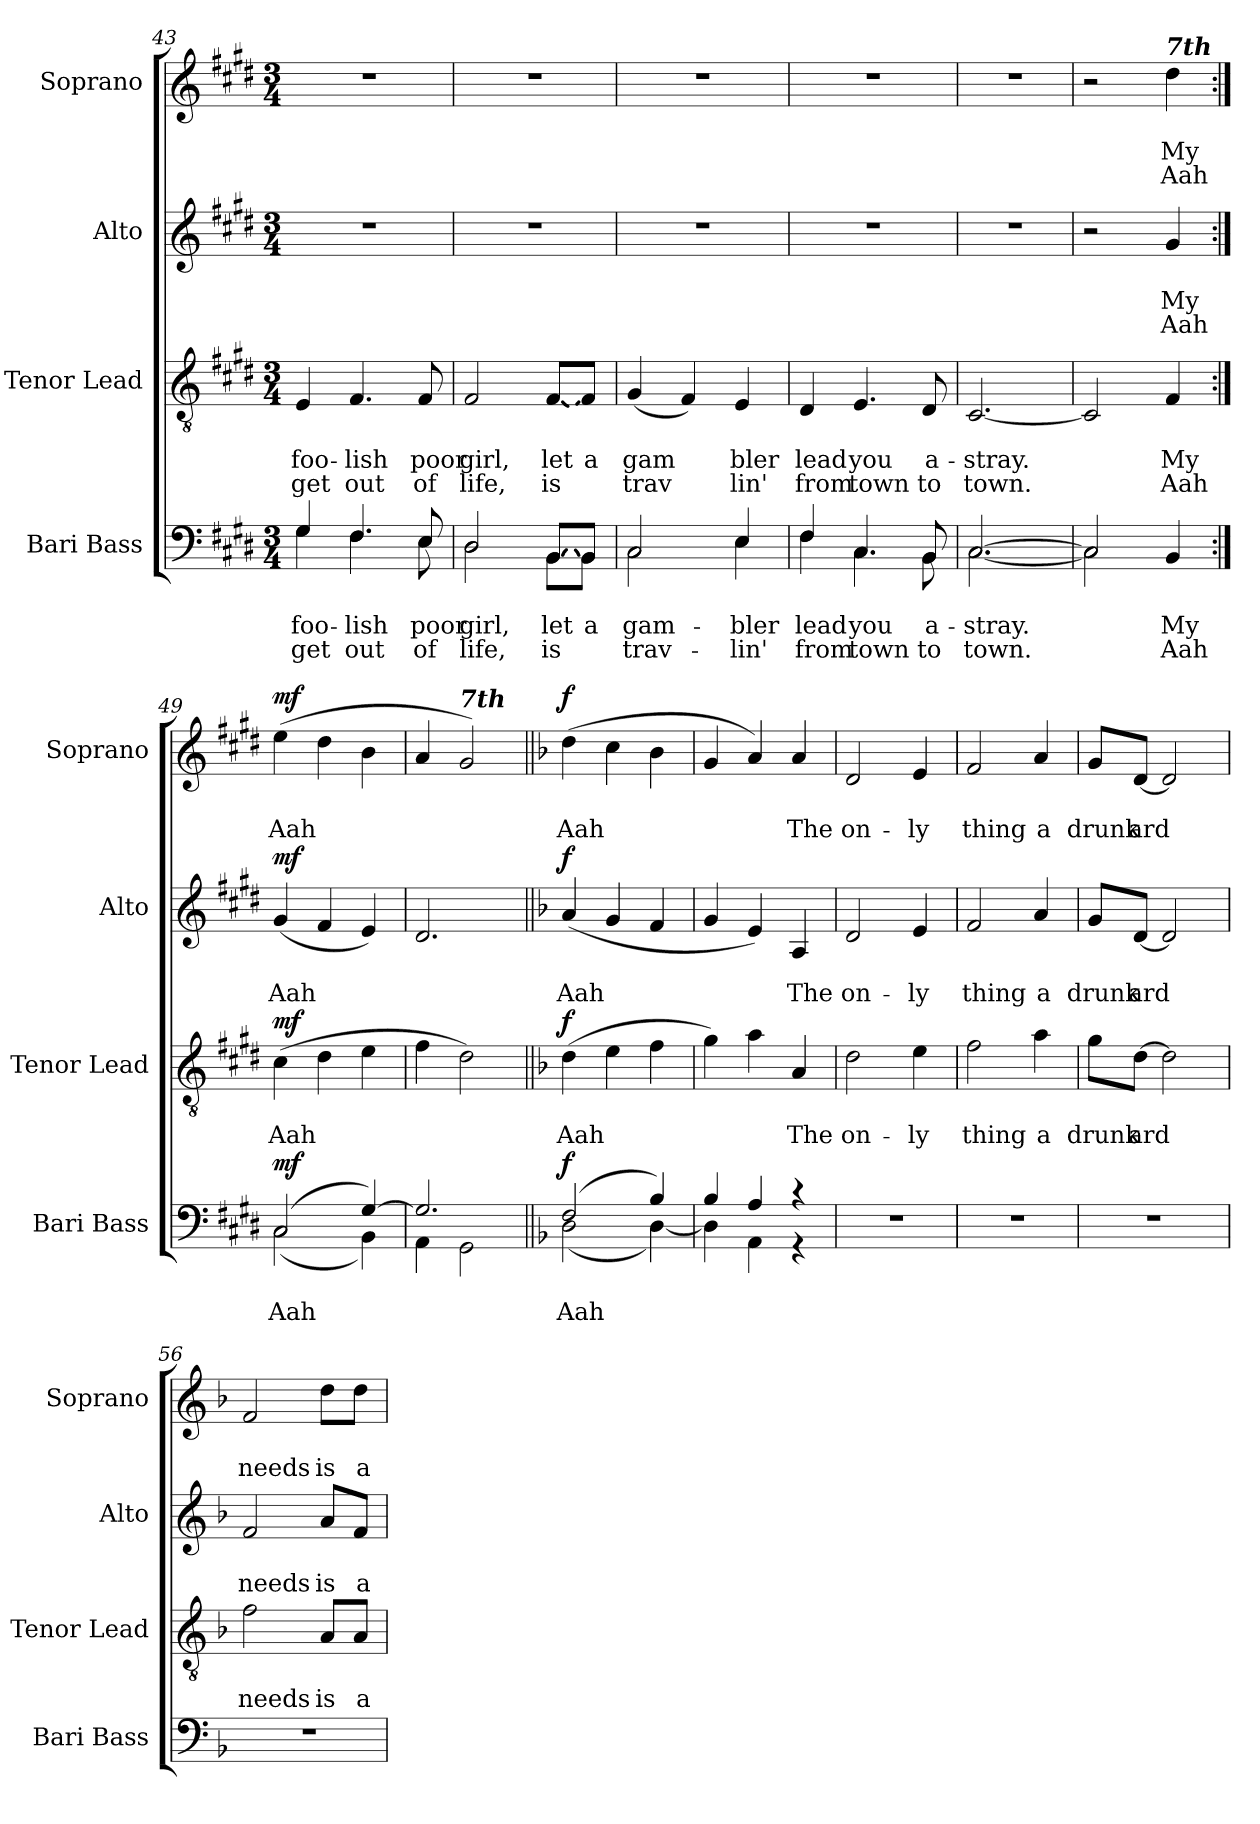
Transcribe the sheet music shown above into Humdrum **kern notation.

**kern	**text	**text	**text	**dynam	**kern	**text	**text	**text	**dynam	**kern	**text	**text	**text	**dynam	**kern	**text	**text	**text	**dynam
*part4	*part4	*part4	*part4	*part4	*part3	*part3	*part3	*part3	*part3	*part2	*part2	*part2	*part2	*part2	*part1	*part1	*part1	*part1	*part1
*staff4	*staff4	*staff4	*staff4	*staff4	*staff3	*staff3	*staff3	*staff3	*staff3	*staff2	*staff2	*staff2	*staff2	*staff2	*staff1	*staff1	*staff1	*staff1	*staff1
*I"Bari Bass	*	*	*	*	*I"Tenor Lead	*	*	*	*	*I"Alto	*	*	*	*	*I"Soprano	*	*	*	*
*I'Bari Bass	*	*	*	*	*I'Tenor  Lead	*	*	*	*	*I'Alto	*	*	*	*	*I'Soprano	*	*	*	*
*clefF4	*	*	*	*	*clefGv2	*	*	*	*	*clefG2	*	*	*	*	*clefG2	*	*	*	*
*k[f#c#g#d#]	*	*	*	*	*k[f#c#g#d#]	*	*	*	*	*k[f#c#g#d#]	*	*	*	*	*k[f#c#g#d#]	*	*	*	*
*M3/4	*	*	*	*	*M3/4	*	*	*	*	*M3/4	*	*	*	*	*M3/4	*	*	*	*
=43	=43	=43	=43	=43	=43	=43	=43	=43	=43	=43	=43	=43	=43	=43	=43	=43	=43	=43	=43
!	!	!LO:LY:b	!LO:LY:b	!	!	!	!LO:LY:b	!LO:LY:b	!	!	!	!	!	!	!	!	!	!	!
*^	*	*	*	*	*	*	*	*	*	*	*	*	*	*	*	*	*	*	*
4G#/	4G#\	.	foo-	get	.	4E/	.	foo-	get	.	2.r	.	.	.	.	2.r	.	.	.	.
!	!	!	!LO:LY:b	!LO:LY:b	!	!	!	!LO:LY:b	!LO:LY:b	!	!	!	!	!	!	!	!	!	!	!
4.F#/	4.F#\	.	-lish	out	.	4.F#/	.	-lish	out	.	.	.	.	.	.	.	.	.	.	.
!	!	!	!LO:LY:b	!LO:LY:b	!	!	!	!LO:LY:b	!LO:LY:b	!	!	!	!	!	!	!	!	!	!	!
8E/	8E\	.	poor	of	.	8F#/	.	poor	of	.	.	.	.	.	.	.	.	.	.	.
=44	=44	=44	=44	=44	=44	=44	=44	=44	=44	=44	=44	=44	=44	=44	=44	=44	=44	=44	=44	=44
!	!	!	!LO:LY:b	!LO:LY:b	!	!	!	!LO:LY:b	!LO:LY:b	!	!	!	!	!	!	!	!	!	!	!
2D#/	2D#\	.	girl,	life,	.	2F#/	.	girl,	life,	.	2.r	.	.	.	.	2.r	.	.	.	.
!LO:T:dash	!	!	!LO:LY:b	!LO:LY:b	!	!LO:T:dash	!	!LO:LY:b	!LO:LY:b	!	!	!	!	!	!	!	!	!	!	!
[8BB/L	8BB\L	.	let	is	.	[8F#/L	.	let	is	.	.	.	.	.	.	.	.	.	.	.
!	!	!	!LO:LY:b	!	!	!	!	!LO:LY:b	!	!	!	!	!	!	!	!	!	!	!	!
8BB/J]	8BB\J	.	a	.	.	8F#/J]	.	a	.	.	.	.	.	.	.	.	.	.	.	.
=45	=45	=45	=45	=45	=45	=45	=45	=45	=45	=45	=45	=45	=45	=45	=45	=45	=45	=45	=45	=45
!	!	!	!LO:LY:b	!LO:LY:b	!	!	!	!LO:LY:b	!LO:LY:b	!	!	!	!	!	!	!	!	!	!	!
2C#/	2C#\	.	gam-	trav-	.	(4G#/	.	-gam	trav	.	2.r	.	.	.	.	2.r	.	.	.	.
.	.	.	.	.	.	4F#/)	.	.	.	.	.	.	.	.	.	.	.	.	.	.
!	!	!	!LO:LY:b	!LO:LY:b	!	!	!	!LO:LY:b	!LO:LY:b	!	!	!	!	!	!	!	!	!	!	!
4E/	4E\	.	-bler	-lin'	.	4E/	.	bler	lin'	.	.	.	.	.	.	.	.	.	.	.
=46	=46	=46	=46	=46	=46	=46	=46	=46	=46	=46	=46	=46	=46	=46	=46	=46	=46	=46	=46	=46
!	!	!	!LO:LY:b	!LO:LY:b	!	!	!	!LO:LY:b	!LO:LY:b	!	!	!	!	!	!	!	!	!	!	!
4F#/	4F#\	.	lead	from	.	4D#/	.	lead	from	.	2.r	.	.	.	.	2.r	.	.	.	.
!	!	!	!LO:LY:b	!LO:LY:b	!	!	!	!LO:LY:b	!LO:LY:b	!	!	!	!	!	!	!	!	!	!	!
4.C#/	4.C#\	.	you	town	.	4.E/	.	you	town	.	.	.	.	.	.	.	.	.	.	.
!	!	!	!LO:LY:b	!LO:LY:b	!	!	!	!LO:LY:b	!LO:LY:b	!	!	!	!	!	!	!	!	!	!	!
8BB/	8BB\	.	a-	to	.	8D#/	.	a-	to	.	.	.	.	.	.	.	.	.	.	.
=47	=47	=47	=47	=47	=47	=47	=47	=47	=47	=47	=47	=47	=47	=47	=47	=47	=47	=47	=47	=47
!	!	!	!LO:LY:b	!LO:LY:b	!	!	!	!LO:LY:b	!LO:LY:b	!	!	!	!	!	!	!	!	!	!	!
[2.C#/	[2.C#\	.	-stray.	town.	.	[2.C#/	.	-stray.	town.	.	2.r	.	.	.	.	2.r	.	.	.	.
=48	=48	=48	=48	=48	=48	=48	=48	=48	=48	=48	=48	=48	=48	=48	=48	=48	=48	=48	=48	=48
2C#/]	2C#\]	.	.	.	.	2C#/]	.	.	.	.	2r	.	.	.	.	2r	.	.	.	.
!	!	!	!	!	!	!	!	!	!	!	!	!	!	!	!	!LO:TX:a:Bi:t=7th	!	!	!	!
!	!	!	!LO:LY:b	!LO:LY:b	!	!	!	!LO:LY:b	!LO:LY:b	!	!	!	!LO:LY:b	!LO:LY:b	!	!	!	!LO:LY:b	!LO:LY:b	!
4BB/	4ryy	.	My	Aah	.	4F#/	.	My	Aah	.	4g#/	.	My	Aah	.	4dd#\	.	My	Aah	.
=49:|!	=49:|!	=49:|!	=49:|!	=49:|!	=49:|!	=49:|!	=49:|!	=49:|!	=49:|!	=49:|!	=49:|!	=49:|!	=49:|!	=49:|!	=49:|!	=49:|!	=49:|!	=49:|!	=49:|!	=49:|!
!	!	!	!LO:LY:b	!	!LO:DY:a	!	!	!LO:LY:b	!	!LO:DY:a	!	!	!LO:LY:b	!	!LO:DY:a	!	!	!LO:LY:b	!	!LO:DY:a
(2C#/	(2C#\	.	Aah	.	mf	(4c#\	.	Aah	.	mf	(4g#/	.	Aah	.	mf	(4ee\	.	Aah	.	mf
.	.	.	.	.	.	4d#\	.	.	.	.	4f#/	.	.	.	.	4dd#\	.	.	.	.
[4G#/)	4BB\)	.	.	.	.	4e\	.	.	.	.	4e/)	.	.	.	.	4b\	.	.	.	.
=50	=50	=50	=50	=50	=50	=50	=50	=50	=50	=50	=50	=50	=50	=50	=50	=50	=50	=50	=50	=50
2.G#/]	4AA\	.	.	.	.	4f#\	.	.	.	.	2.d#/	.	.	.	.	4a/	.	.	.	.
!	!	!	!	!	!	!	!	!	!	!	!	!	!	!	!	!LO:TX:a:Bi:t=7th	!	!	!	!
.	2GG#\	.	.	.	.	2d#\)	.	.	.	.	.	.	.	.	.	2g#/)	.	.	.	.
=51||	=51||	=51||	=51||	=51||	=51||	=51||	=51||	=51||	=51||	=51||	=51||	=51||	=51||	=51||	=51||	=51||	=51||	=51||	=51||	=51||
*k[b-]	*	*	*	*	*	*k[b-]	*	*	*	*	*k[b-]	*	*	*	*	*k[b-]	*	*	*	*
!	!	!	!LO:LY:b	!	!LO:DY:a	!	!	!LO:LY:b	!	!LO:DY:a	!	!	!LO:LY:b	!	!LO:DY:a	!	!	!LO:LY:b	!	!LO:DY:a
(2F/	(2D\	.	Aah	.	f	(4d\	.	Aah	.	f	(4a/	.	Aah	.	f	(4dd\	.	Aah	.	f
.	.	.	.	.	.	4e\	.	.	.	.	4g/	.	.	.	.	4cc\	.	.	.	.
4B-/)	[4D\)	.	.	.	.	4f\	.	.	.	.	4f/	.	.	.	.	4b-\	.	.	.	.
=52	=52	=52	=52	=52	=52	=52	=52	=52	=52	=52	=52	=52	=52	=52	=52	=52	=52	=52	=52	=52
4B-/	4D\]	.	.	.	.	4g\)	.	.	.	.	4g/	.	.	.	.	4g/	.	.	.	.
4A/	4AA\	.	.	.	.	4a\	.	.	.	.	4e/)	.	.	.	.	4a/)	.	.	.	.
!	!	!	!	!	!	!	!	!LO:LY:b	!	!	!	!	!LO:LY:b	!	!	!	!	!LO:LY:b	!	!
4r	4r	.	.	.	.	4A/	.	The	.	.	4A/	.	The	.	.	4a/	.	The	.	.
!!LO:LB:g=z
=53	=53	=53	=53	=53	=53	=53	=53	=53	=53	=53	=53	=53	=53	=53	=53	=53	=53	=53	=53	=53
!	!	!	!	!	!	!	!	!LO:LY:b	!	!	!	!	!LO:LY:b	!	!	!	!	!LO:LY:b	!	!
*v	*v	*	*	*	*	*	*	*	*	*	*	*	*	*	*	*	*	*	*	*
2.r	.	.	.	.	2d\	.	on-	.	.	2d/	.	on-	.	.	2d/	.	on-	.	.
!	!	!	!	!	!	!	!LO:LY:b	!	!	!	!	!LO:LY:b	!	!	!	!	!LO:LY:b	!	!
.	.	.	.	.	4e\	.	-ly	.	.	4e/	.	-ly	.	.	4e/	.	-ly	.	.
=54	=54	=54	=54	=54	=54	=54	=54	=54	=54	=54	=54	=54	=54	=54	=54	=54	=54	=54	=54
!	!	!	!	!	!	!	!LO:LY:b	!	!	!	!	!LO:LY:b	!	!	!	!	!LO:LY:b	!	!
2.r	.	.	.	.	2f\	.	thing	.	.	2f/	.	thing	.	.	2f/	.	thing	.	.
!	!	!	!	!	!	!	!LO:LY:b	!	!	!	!	!LO:LY:b	!	!	!	!	!LO:LY:b	!	!
.	.	.	.	.	4a\	.	a	.	.	4a/	.	a	.	.	4a/	.	a	.	.
=55	=55	=55	=55	=55	=55	=55	=55	=55	=55	=55	=55	=55	=55	=55	=55	=55	=55	=55	=55
!	!	!	!	!	!	!	!LO:LY:b	!	!	!	!	!LO:LY:b	!	!	!	!	!LO:LY:b	!	!
2.r	.	.	.	.	8g\L	.	drunk-	.	.	8g/L	.	drunk-	.	.	8g/L	.	drunk-	.	.
!	!	!	!	!	!	!	!LO:LY:b	!	!	!	!	!LO:LY:b	!	!	!	!	!LO:LY:b	!	!
.	.	.	.	.	[8d\J	.	-ard	.	.	[8d/J	.	-ard	.	.	[8d/J	.	-ard	.	.
.	.	.	.	.	2d\]	.	.	.	.	2d/]	.	.	.	.	2d/]	.	.	.	.
=56	=56	=56	=56	=56	=56	=56	=56	=56	=56	=56	=56	=56	=56	=56	=56	=56	=56	=56	=56
!	!	!	!	!	!	!	!LO:LY:b	!	!	!	!	!LO:LY:b	!	!	!	!	!LO:LY:b	!	!
2.r	.	.	.	.	2f\	.	needs	.	.	2f/	.	needs	.	.	2f/	.	needs	.	.
!	!	!	!	!	!	!	!LO:LY:b	!	!	!	!	!LO:LY:b	!	!	!	!	!LO:LY:b	!	!
.	.	.	.	.	8A/L	.	is	.	.	8a/L	.	is	.	.	8dd\L	.	is	.	.
!	!	!	!	!	!	!	!LO:LY:b	!	!	!	!	!LO:LY:b	!	!	!	!	!LO:LY:b	!	!
.	.	.	.	.	8A/J	.	a	.	.	8f/J	.	a	.	.	8dd\J	.	a	.	.
=	=	=	=	=	=	=	=	=	=	=	=	=	=	=	=	=	=	=	=
*-	*-	*-	*-	*-	*-	*-	*-	*-	*-	*-	*-	*-	*-	*-	*-	*-	*-	*-	*-
